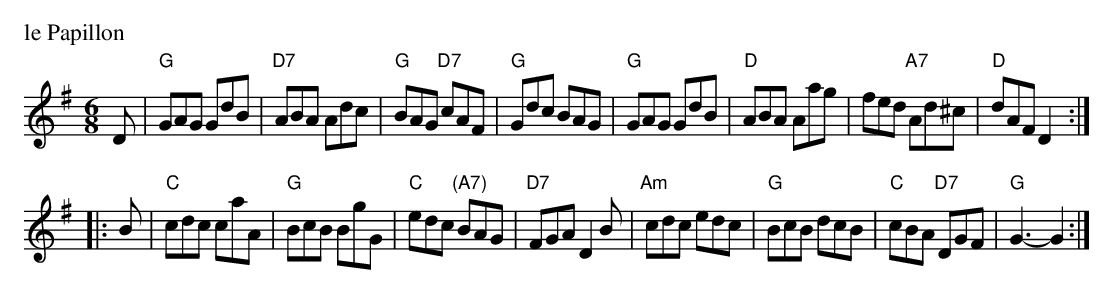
X:1
P: le Papillon
M: 6/8
L: 1/8
K:  G
D \
| "G"GAG GdB | "D7"ABA Adc | "G"BAG "D7"cAF | "G"Gdc BAG \
| "G"GAG GdB | "D"ABA Aag | fed "A7"Ad^c | "D"dAF D2 :|
|: B \
| "C"cdc caA | "G"BcB BgG | "C"edc "(A7)"BAG | "D7"FGA D2B \
| "Am"cdc edc | "G"BcB dcB | "C"cBA "D7"DGF | "G"G3- G2 :|
